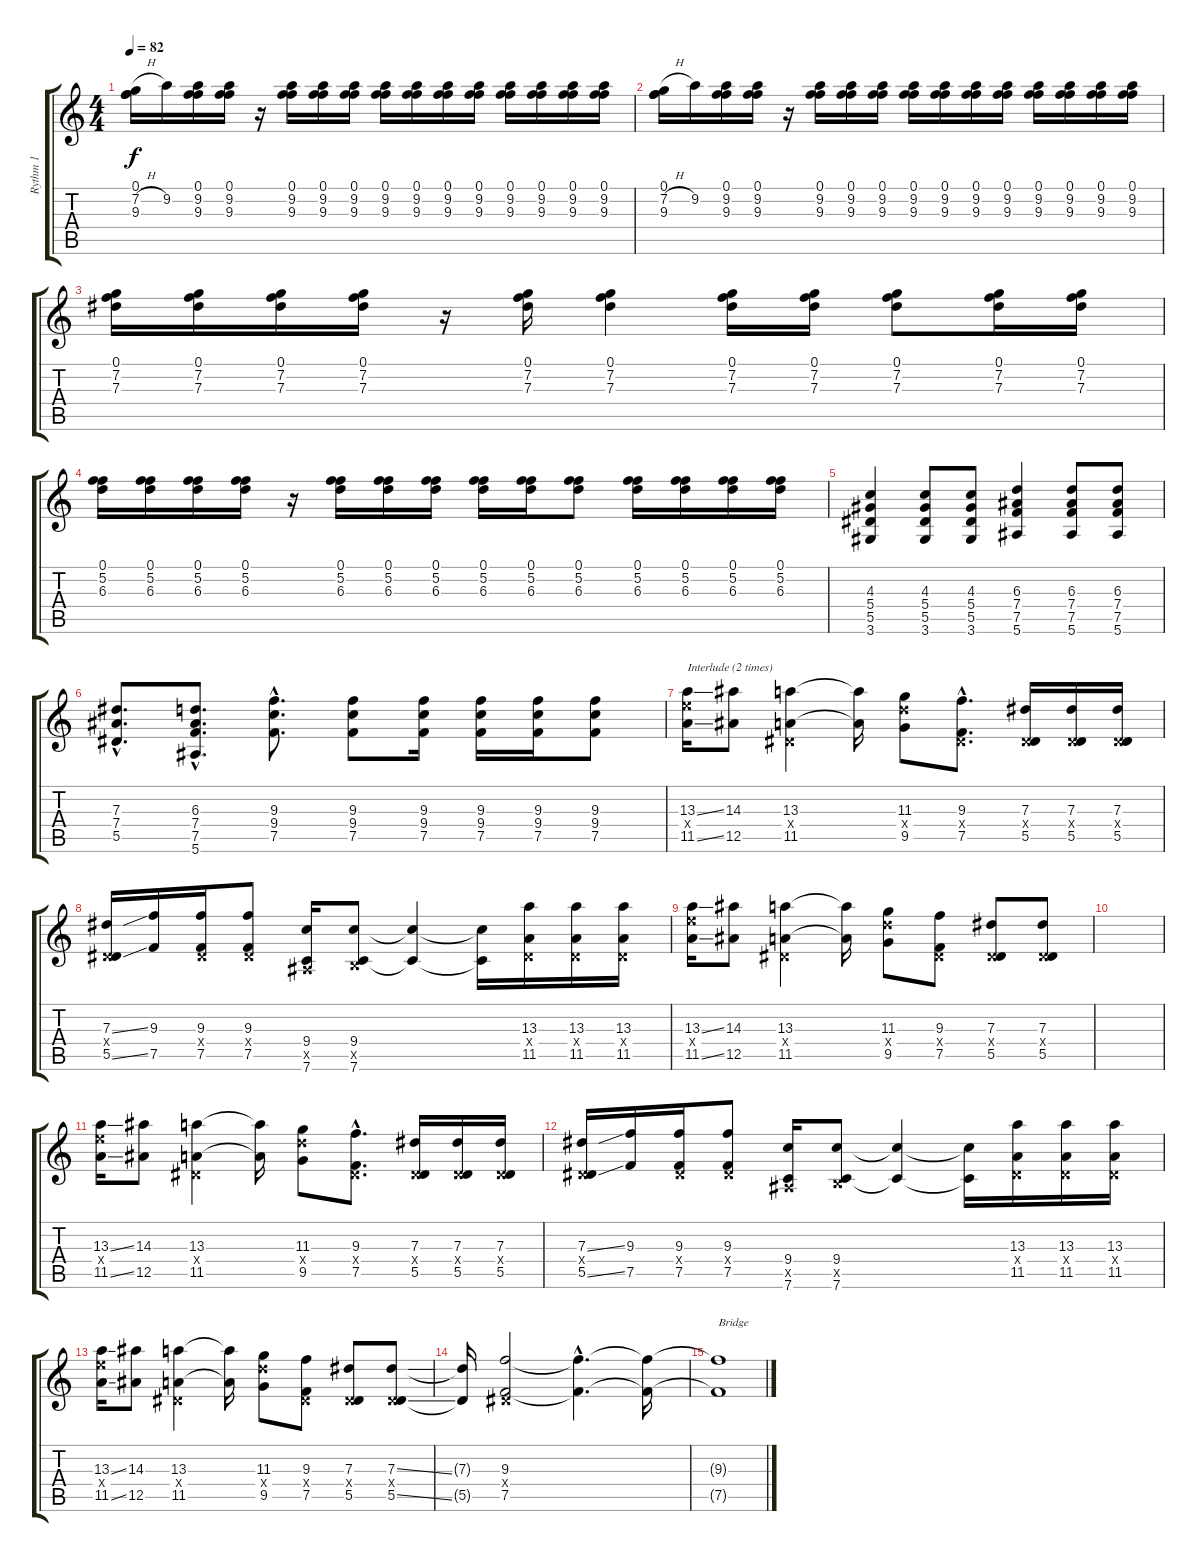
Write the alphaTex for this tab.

\track ("Rythm 1" "Rythm 1") {instrument overdrivenguitar}
\staff {score tabs}
\tuning (F4 C4 Ab3 Eb3 Bb2 F2) {hide}
\ts (4 4)
\tempo 82
\clef g2
\ks c
(0.1 7.2{h} 9.3).16{dy f} 9.2.16 (0.1 9.2 9.3).16 (0.1 9.2 9.3).16 r.16 (0.1 9.2 9.3).16 (0.1 9.2 9.3).16 (0.1 9.2 9.3).16 (0.1 9.2 9.3).16 (0.1 9.2 9.3).16 (0.1 9.2 9.3).16 (0.1 9.2 9.3).16 (0.1 9.2 9.3).16 (0.1 9.2 9.3).16 (0.1 9.2 9.3).16 (0.1 9.2 9.3).16 |
(0.1 7.2{h} 9.3).16 9.2.16 (0.1 9.2 9.3).16 (0.1 9.2 9.3).16 r.16 (0.1 9.2 9.3).16 (0.1 9.2 9.3).16 (0.1 9.2 9.3).16 (0.1 9.2 9.3).16 (0.1 9.2 9.3).16 (0.1 9.2 9.3).16 (0.1 9.2 9.3).16 (0.1 9.2 9.3).16 (0.1 9.2 9.3).16 (0.1 9.2 9.3).16 (0.1 9.2 9.3).16 |
(0.1 7.2 7.3).16 (0.1 7.2 7.3).16 (0.1 7.2 7.3).16 (0.1 7.2 7.3).16 r.16 (0.1 7.2 7.3).16 (0.1 7.2 7.3).4 (0.1 7.2 7.3).16 (0.1 7.2 7.3).16 (0.1 7.2 7.3).8 (0.1 7.2 7.3).16 (0.1 7.2 7.3).16 |
(0.1 5.2 6.3).16 (0.1 5.2 6.3).16 (0.1 5.2 6.3).16 (0.1 5.2 6.3).16 r.16 (0.1 5.2 6.3).16 (0.1 5.2 6.3).16 (0.1 5.2 6.3).16 (0.1 5.2 6.3).16 (0.1 5.2 6.3).16 (0.1 5.2 6.3).8 (0.1 5.2 6.3).16 (0.1 5.2 6.3).16 (0.1 5.2 6.3).16 (0.1 5.2 6.3).16 |
(4.3 5.4 5.5 3.6).4 (4.3 5.4 5.5 3.6).8 (4.3 5.4 5.5 3.6).8 (6.3 7.4 7.5 5.6).4 (6.3 7.4 7.5 5.6).8 (6.3 7.4 7.5 5.6).8 |
(7.3{hac} 7.4{hac} 5.5{hac}).8{d} (6.3{hac} 7.4{hac} 7.5{hac} 5.6{hac}).8{d} (9.3{hac} 9.4{hac} 7.5{hac}).8{d} (9.3 9.4 7.5).8 (9.3 9.4 7.5).16 (9.3 9.4 7.5).16 (9.3 9.4 7.5).16 (9.3 9.4 7.5).8 |
(13.3{ss} 13.4{x} 11.5{ss}).16{txt "Interlude (2 times)" volume 13 instrument distortionguitar} (14.3 12.5).8 (13.3 0.4{x} 11.5).4 (13.3{t} 11.5{t}).16 (11.3 11.4{x} 9.5).8 (9.3{hac} 0.4{hac x} 7.5{hac}).8{d} (7.3 0.4{x} 5.5).16 (7.3 0.4{x} 5.5).16 (7.3 0.4{x} 5.5).16 |
(7.3{ss} 0.4{x} 5.5{ss}).16 (9.3 7.5).16 (9.3 0.4{x} 7.5).16 (9.3 0.4{x} 7.5).8 (9.4 0.5{x} 7.6).16 (9.4 1.5{x} 7.6).8 (9.4{t} 7.6{t}).4 (9.4{t} 7.6{t}).16 (13.3 0.4{x} 11.5).16 (13.3 0.4{x} 11.5).16 (13.3 0.4{x} 11.5).16 |
(13.3{ss} 13.4{x} 11.5{ss}).16 (14.3 12.5).8 (13.3 0.4{x} 11.5).4 (13.3{t} 11.5{t}).16 (11.3 11.4{x} 9.5).8 (9.3 0.4{x} 7.5).8 (7.3 0.4{x} 5.5).8 (7.3 0.4{x} 5.5).8 |
|
(13.3{ss} 13.4{x} 11.5{ss}).16{volume 13 instrument distortionguitar} (14.3 12.5).8 (13.3 0.4{x} 11.5).4 (13.3{t} 11.5{t}).16 (11.3 11.4{x} 9.5).8 (9.3{hac} 0.4{hac x} 7.5{hac}).8{d} (7.3 0.4{x} 5.5).16 (7.3 0.4{x} 5.5).16 (7.3 0.4{x} 5.5).16 |
(7.3{ss} 0.4{x} 5.5{ss}).16 (9.3 7.5).16 (9.3 0.4{x} 7.5).16 (9.3 0.4{x} 7.5).8 (9.4 0.5{x} 7.6).16 (9.4 1.5{x} 7.6).8 (9.4{t} 7.6{t}).4 (9.4{t} 7.6{t}).16 (13.3 0.4{x} 11.5).16 (13.3 0.4{x} 11.5).16 (13.3 0.4{x} 11.5).16 |
(13.3{ss} 13.4{x} 11.5{ss}).16 (14.3 12.5).8 (13.3 0.4{x} 11.5).4 (13.3{t} 11.5{t}).16 (11.3 11.4{x} 9.5).8 (9.3 0.4{x} 7.5).8 (7.3 0.4{x} 5.5).8 (7.3{ss} 0.4{x} 5.5{ss}).8 |
(7.3{t} 5.5{t}).16 (9.3 0.4{x} 7.5).2 (9.3{hac t} 7.5{hac t}).4{d} (9.3{t} 7.5{t}).16 |
(9.3{t} 7.5{t}).1{txt "Bridge"}
